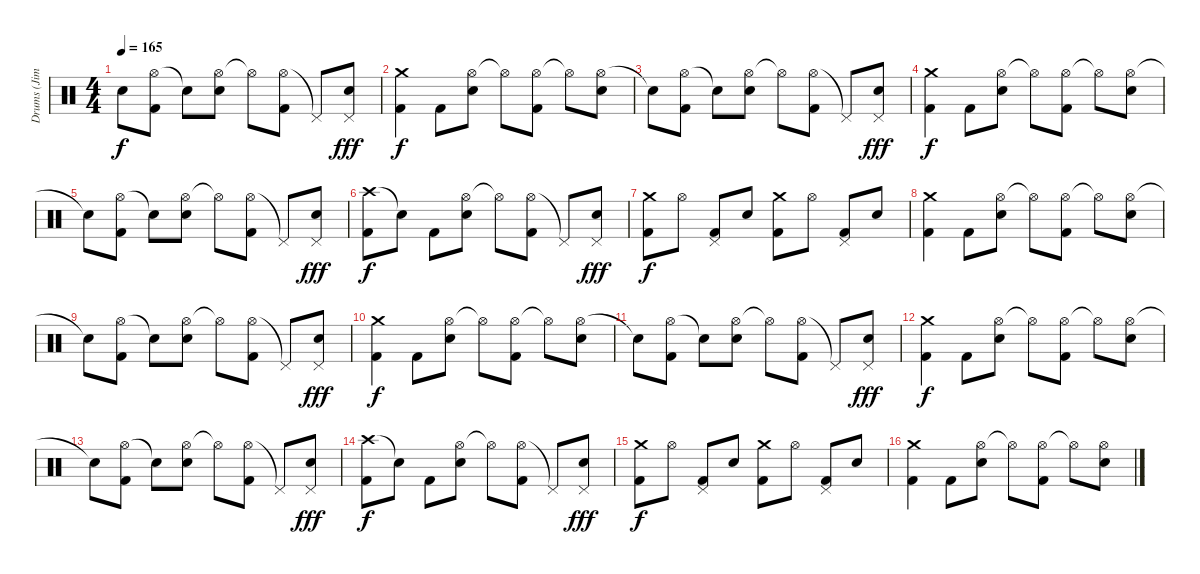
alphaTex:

\track ("Drums (Jimmy DeGrasso)" "Drums (Jim") {instrument percussion}
\staff {score}
\articulation defaults
\ts (4 4)
\tempo 165
\clef neutral
\ks c "Snare (hit)"{t}.8{dy f}
("Hi-Hat (open)" "Kick (hit) 2").8 "Snare (hit)"{t}.8 ("Hi-Hat (open)" "Snare (hit) 2").8 "Hi-Hat (open)"{t}.8 ("Hi-Hat (open)" "Kick (hit) 2").8 "Pedal Hi-Hat (hit)"{t}.8 ("Pedal Hi-Hat (hit)" "Snare (hit) 2").8{dy fff} |
("Crash medium (hit)" "Kick (hit) 2").4{dy f} "Kick (hit) 2".8 ("Hi-Hat (open)" "Snare (hit) 2").8 "Hi-Hat (open)"{t}.8 ("Hi-Hat (open)" "Kick (hit) 2").8 "Hi-Hat (open)"{t}.8 ("Hi-Hat (open)" "Snare (hit) 2").8 |
"Snare (hit)"{t}.8 ("Hi-Hat (open)" "Kick (hit) 2").8 "Snare (hit)"{t}.8 ("Hi-Hat (open)" "Snare (hit) 2").8 "Hi-Hat (open)"{t}.8 ("Hi-Hat (open)" "Kick (hit) 2").8 "Pedal Hi-Hat (hit)"{t}.8 ("Pedal Hi-Hat (hit)" "Snare (hit) 2").8{dy fff} |
("Crash medium (hit)" "Kick (hit) 2").4{dy f} "Kick (hit) 2".8 ("Hi-Hat (open)" "Snare (hit) 2").8 "Hi-Hat (open)"{t}.8 ("Hi-Hat (open)" "Kick (hit) 2").8 "Hi-Hat (open)"{t}.8 ("Hi-Hat (open)" "Snare (hit) 2").8 |
"Snare (hit)"{t}.8 ("Hi-Hat (open)" "Kick (hit) 2").8 "Snare (hit)"{t}.8 ("Hi-Hat (open)" "Snare (hit) 2").8 "Hi-Hat (open)"{t}.8 ("Hi-Hat (open)" "Kick (hit) 2").8 "Pedal Hi-Hat (hit)"{t}.8 ("Pedal Hi-Hat (hit)" "Snare (hit) 2").8{dy fff} |
("Crash high (hit)" "Kick (hit) 2").8{dy f} "Snare (hit)"{t}.8 "Kick (hit) 2".8 ("Hi-Hat (open)" "Snare (hit) 2").8 "Hi-Hat (open)"{t}.8 ("Hi-Hat (open)" "Kick (hit) 2").8 "Pedal Hi-Hat (hit)"{t}.8 ("Pedal Hi-Hat (hit)" "Snare (hit) 2").8{dy fff} |
("Crash medium (hit)" "Kick (hit) 2").8{dy f} "Hi-Hat (open)".8 ("Pedal Hi-Hat (hit)" "Kick (hit) 2").8 "Snare (hit) 2".8 ("Crash medium (hit)" "Kick (hit) 2").8 "Hi-Hat (open)".8 ("Pedal Hi-Hat (hit)" "Kick (hit) 2").8 "Snare (hit) 2".8 |
("Crash medium (hit)" "Kick (hit) 2").4 "Kick (hit) 2".8 ("Hi-Hat (open)" "Snare (hit) 2").8 "Hi-Hat (open)"{t}.8 ("Hi-Hat (open)" "Kick (hit) 2").8 "Hi-Hat (open)"{t}.8 ("Hi-Hat (open)" "Snare (hit) 2").8 |
"Snare (hit)"{t}.8 ("Hi-Hat (open)" "Kick (hit) 2").8 "Snare (hit)"{t}.8 ("Hi-Hat (open)" "Snare (hit) 2").8 "Hi-Hat (open)"{t}.8 ("Hi-Hat (open)" "Kick (hit) 2").8 "Pedal Hi-Hat (hit)"{t}.8 ("Pedal Hi-Hat (hit)" "Snare (hit) 2").8{dy fff} |
("Crash medium (hit)" "Kick (hit) 2").4{dy f} "Kick (hit) 2".8 ("Hi-Hat (open)" "Snare (hit) 2").8 "Hi-Hat (open)"{t}.8 ("Hi-Hat (open)" "Kick (hit) 2").8 "Hi-Hat (open)"{t}.8 ("Hi-Hat (open)" "Snare (hit) 2").8 |
"Snare (hit)"{t}.8 ("Hi-Hat (open)" "Kick (hit) 2").8 "Snare (hit)"{t}.8 ("Hi-Hat (open)" "Snare (hit) 2").8 "Hi-Hat (open)"{t}.8 ("Hi-Hat (open)" "Kick (hit) 2").8 "Pedal Hi-Hat (hit)"{t}.8 ("Pedal Hi-Hat (hit)" "Snare (hit) 2").8{dy fff} |
("Crash medium (hit)" "Kick (hit) 2").4{dy f} "Kick (hit) 2".8 ("Hi-Hat (open)" "Snare (hit) 2").8 "Hi-Hat (open)"{t}.8 ("Hi-Hat (open)" "Kick (hit) 2").8 "Hi-Hat (open)"{t}.8 ("Hi-Hat (open)" "Snare (hit) 2").8 |
"Snare (hit)"{t}.8 ("Hi-Hat (open)" "Kick (hit) 2").8 "Snare (hit)"{t}.8 ("Hi-Hat (open)" "Snare (hit) 2").8 "Hi-Hat (open)"{t}.8 ("Hi-Hat (open)" "Kick (hit) 2").8 "Pedal Hi-Hat (hit)"{t}.8 ("Pedal Hi-Hat (hit)" "Snare (hit) 2").8{dy fff} |
("Crash high (hit)" "Kick (hit) 2").8{dy f} "Snare (hit)"{t}.8 "Kick (hit) 2".8 ("Hi-Hat (open)" "Snare (hit) 2").8 "Hi-Hat (open)"{t}.8 ("Hi-Hat (open)" "Kick (hit) 2").8 "Pedal Hi-Hat (hit)"{t}.8 ("Pedal Hi-Hat (hit)" "Snare (hit) 2").8{dy fff} |
("Crash medium (hit)" "Kick (hit) 2").8{dy f} "Hi-Hat (open)".8 ("Pedal Hi-Hat (hit)" "Kick (hit) 2").8 "Snare (hit) 2".8 ("Crash medium (hit)" "Kick (hit) 2").8 "Hi-Hat (open)".8 ("Pedal Hi-Hat (hit)" "Kick (hit) 2").8 "Snare (hit) 2".8 |
("Crash medium (hit)" "Kick (hit) 2").4 "Kick (hit) 2".8 ("Hi-Hat (open)" "Snare (hit) 2").8 "Hi-Hat (open)"{t}.8 ("Hi-Hat (open)" "Kick (hit) 2").8 "Hi-Hat (open)"{t}.8 ("Hi-Hat (open)" "Snare (hit) 2").8
